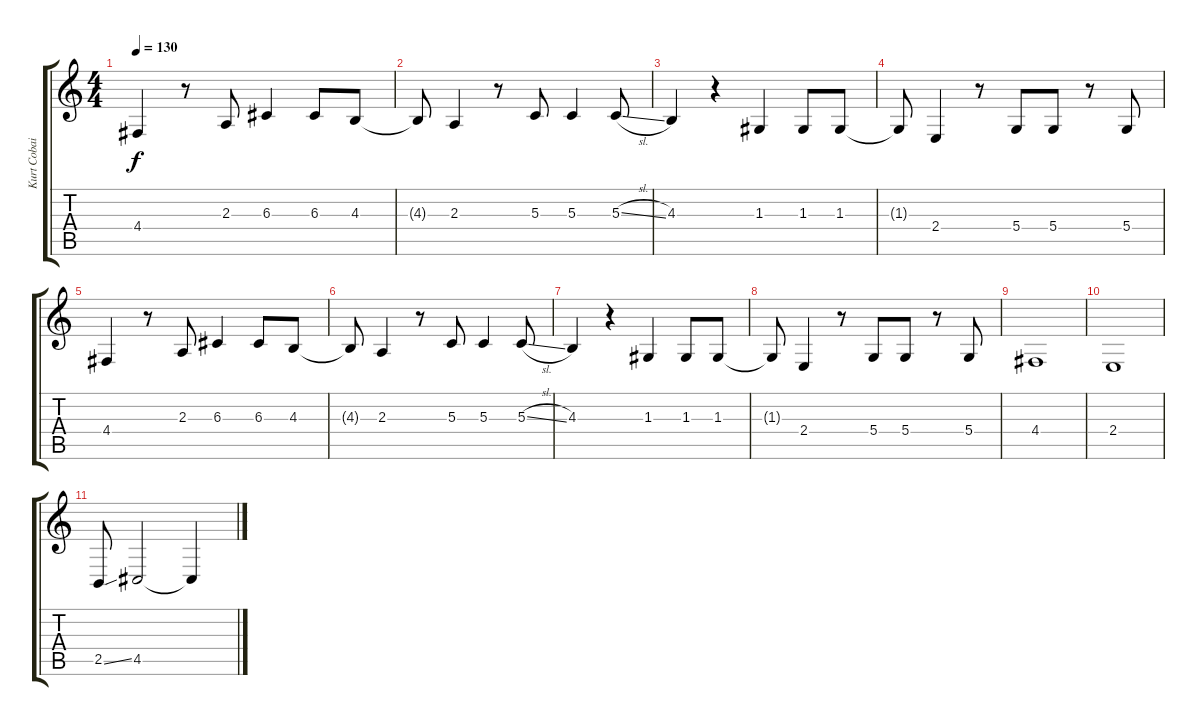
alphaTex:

\track ("Kurt Cobain (Vocals)" "Kurt Cobai") {instrument altosax}
\staff {score tabs}
\tuning (E4 B3 G3 D3 A2 E2) {hide}
\ts (4 4)
\tempo 130
\clef g2
\ks c
4.4.4{dy f} r.8 2.3.8 6.3.4 6.3.8 4.3.8 |
4.3{t}.8 2.3.4 r.8 5.3.8 5.3.4 5.3{sl}.8 |
4.3.4 r.4 1.3.4 1.3.8 1.3.8 |
1.3{t}.8 2.4.4 r.8 5.4.8 5.4.8 r.8 5.4.8 |
4.4.4 r.8 2.3.8 6.3.4 6.3.8 4.3.8 |
4.3{t}.8 2.3.4 r.8 5.3.8 5.3.4 5.3{sl}.8 |
4.3.4 r.4 1.3.4 1.3.8 1.3.8 |
1.3{t}.8 2.4.4 r.8 5.4.8 5.4.8 r.8 5.4.8 |
4.4.1 |
2.4.1 |
2.5{ss}.8 4.5.2 4.5{t}.4
